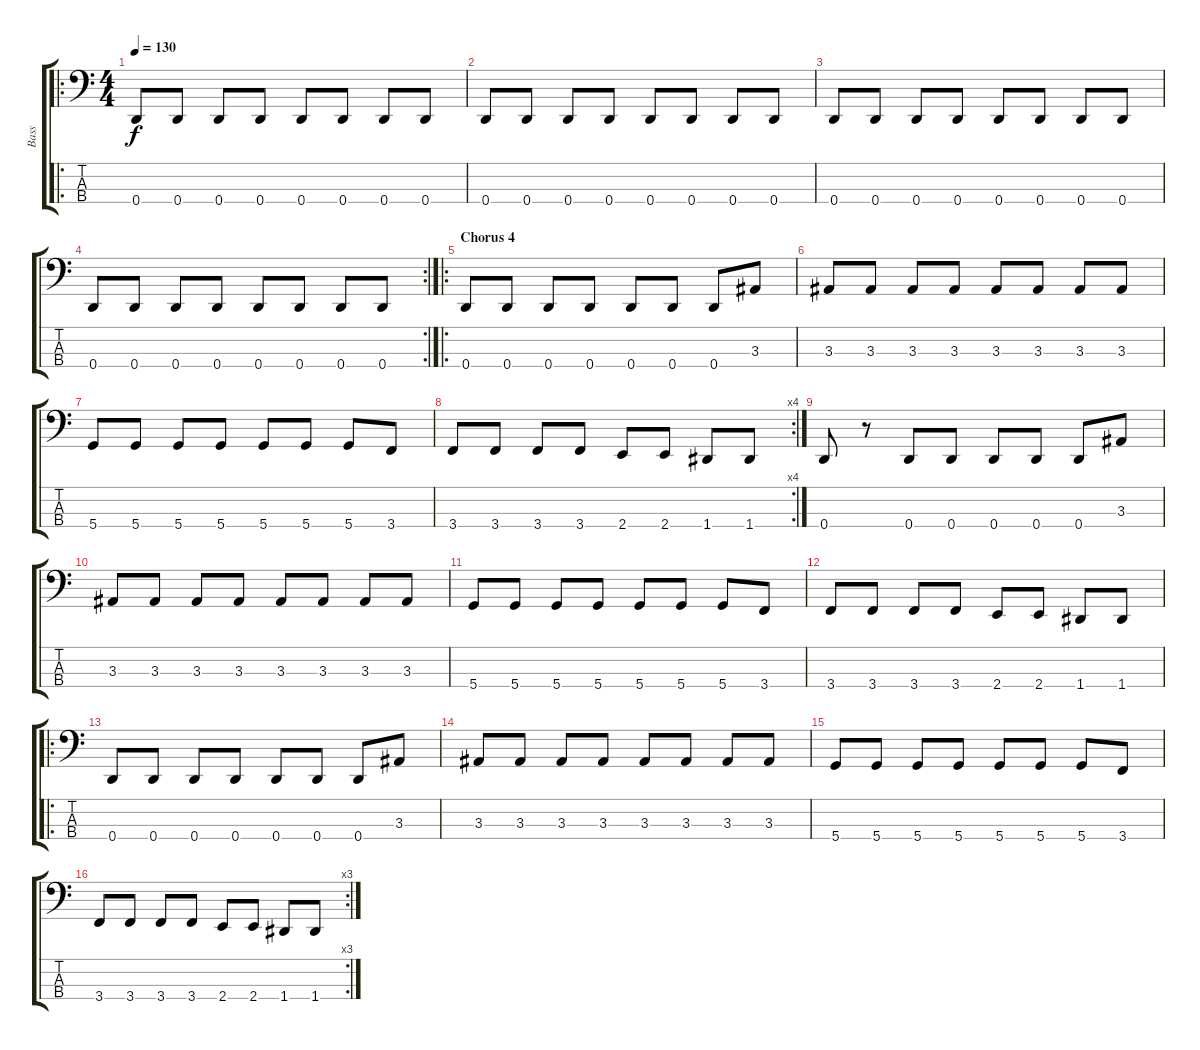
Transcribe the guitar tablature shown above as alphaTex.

\track ("Bass" "Bass") {instrument electricbasspick}
\staff {score tabs}
\tuning (F2 C2 G1 D1) {hide}
\ro
\ts (4 4)
\tempo 130
\clef f4
\ks c
0.4.8{dy f} 0.4.8 0.4.8 0.4.8 0.4.8 0.4.8 0.4.8 0.4.8 |
0.4.8 0.4.8 0.4.8 0.4.8 0.4.8 0.4.8 0.4.8 0.4.8 |
0.4.8 0.4.8 0.4.8 0.4.8 0.4.8 0.4.8 0.4.8 0.4.8 |
\rc 2
0.4.8 0.4.8 0.4.8 0.4.8 0.4.8 0.4.8 0.4.8 0.4.8 |
\ro
\section ("" "Chorus 4")
0.4.8 0.4.8 0.4.8 0.4.8 0.4.8 0.4.8 0.4.8 3.3.8 |
3.3.8 3.3.8 3.3.8 3.3.8 3.3.8 3.3.8 3.3.8 3.3.8 |
5.4.8 5.4.8 5.4.8 5.4.8 5.4.8 5.4.8 5.4.8 3.4.8 |
\rc 4
3.4.8 3.4.8 3.4.8 3.4.8 2.4.8 2.4.8 1.4.8 1.4.8 |
0.4.8 r.8 0.4.8 0.4.8 0.4.8 0.4.8 0.4.8 3.3.8 |
3.3.8 3.3.8 3.3.8 3.3.8 3.3.8 3.3.8 3.3.8 3.3.8 |
5.4.8 5.4.8 5.4.8 5.4.8 5.4.8 5.4.8 5.4.8 3.4.8 |
3.4.8 3.4.8 3.4.8 3.4.8 2.4.8 2.4.8 1.4.8 1.4.8 |
\ro
0.4.8 0.4.8 0.4.8 0.4.8 0.4.8 0.4.8 0.4.8 3.3.8 |
3.3.8 3.3.8 3.3.8 3.3.8 3.3.8 3.3.8 3.3.8 3.3.8 |
5.4.8 5.4.8 5.4.8 5.4.8 5.4.8 5.4.8 5.4.8 3.4.8 |
\rc 3
3.4.8 3.4.8 3.4.8 3.4.8 2.4.8 2.4.8 1.4.8 1.4.8
